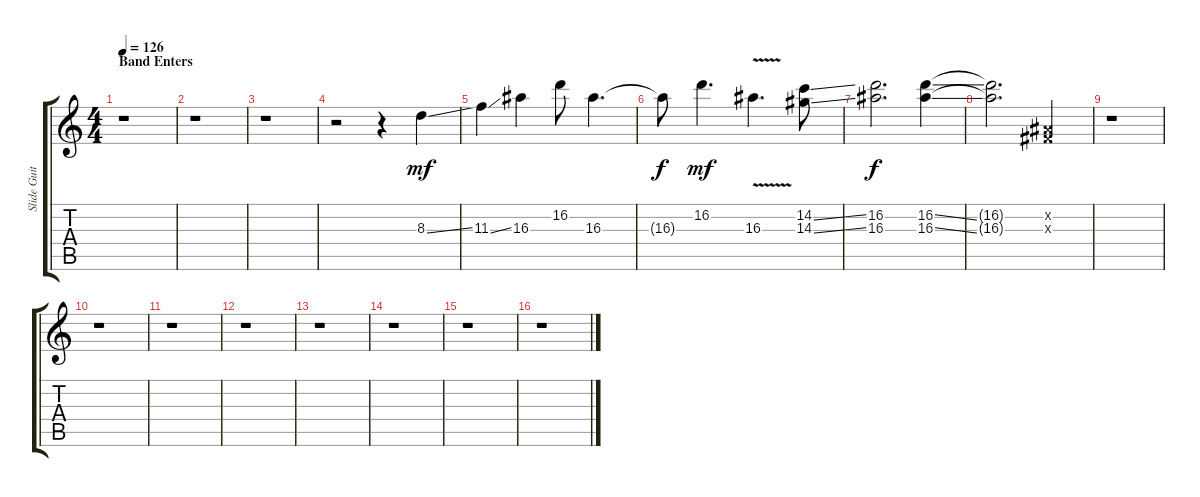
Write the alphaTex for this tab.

\track ("Slide Guitar" "Slide Guit") {instrument overdrivenguitar}
\staff {score tabs}
\tuning (Eb4 Bb3 Gb3 Db3 Ab2 Eb2) {hide}
\ts (4 4)
\section ("" "Band Enters")
\tempo 126
\clef g2
\ks c
r.1{dy mf} |
r.1 |
r.1 |
r.2 r.4 8.3{ss}.4 |
11.3{ss}.4 16.3.4 16.2.8 16.3.4{d} |
16.3{t}.8{dy f} 16.2.4{d dy mf} 16.3{v}.4{d} (14.2{ss} 14.3{ss}).8 |
(16.2 16.3).2{d dy f} (16.2{ss} 16.3{ss}).4 |
(16.2{t} 16.3{t}).2{d} (0.2{x} 0.3{x}).4 |
r.1 |
r.1 |
r.1 |
r.1 |
r.1 |
r.1 |
r.1 |
r.1
